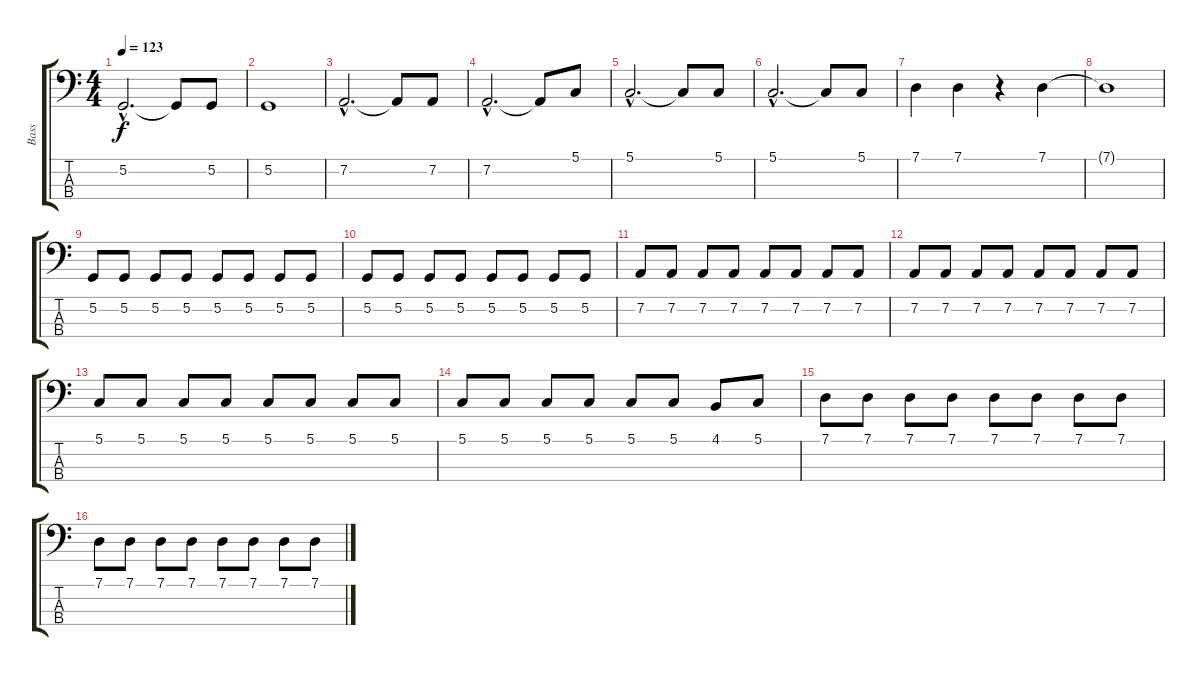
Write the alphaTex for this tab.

\track ("Bass" "Bass") {instrument slapbass1}
\staff {score tabs}
\tuning (G1 D1 A0 E0) {hide}
\ts (4 4)
\tempo 123
\clef f4
\ks c
5.2{hac}.2{d dy f} 5.2{t}.8 5.2.8 |
5.2.1 |
7.2{hac}.2{d} 7.2{t}.8 7.2.8 |
7.2{hac}.2{d} 7.2{t}.8 5.1.8 |
5.1{hac}.2{d} 5.1{t}.8 5.1.8 |
5.1{hac}.2{d} 5.1{t}.8 5.1.8 |
7.1.4 7.1.4 r.4 7.1.4 |
7.1{t}.1 |
5.2.8 5.2.8 5.2.8 5.2.8 5.2.8 5.2.8 5.2.8 5.2.8 |
5.2.8 5.2.8 5.2.8 5.2.8 5.2.8 5.2.8 5.2.8 5.2.8 |
7.2.8 7.2.8 7.2.8 7.2.8 7.2.8 7.2.8 7.2.8 7.2.8 |
7.2.8 7.2.8 7.2.8 7.2.8 7.2.8 7.2.8 7.2.8 7.2.8 |
5.1.8 5.1.8 5.1.8 5.1.8 5.1.8 5.1.8 5.1.8 5.1.8 |
5.1.8 5.1.8 5.1.8 5.1.8 5.1.8 5.1.8 4.1.8 5.1.8 |
7.1.8 7.1.8 7.1.8 7.1.8 7.1.8 7.1.8 7.1.8 7.1.8 |
7.1.8 7.1.8 7.1.8 7.1.8 7.1.8 7.1.8 7.1.8 7.1.8
